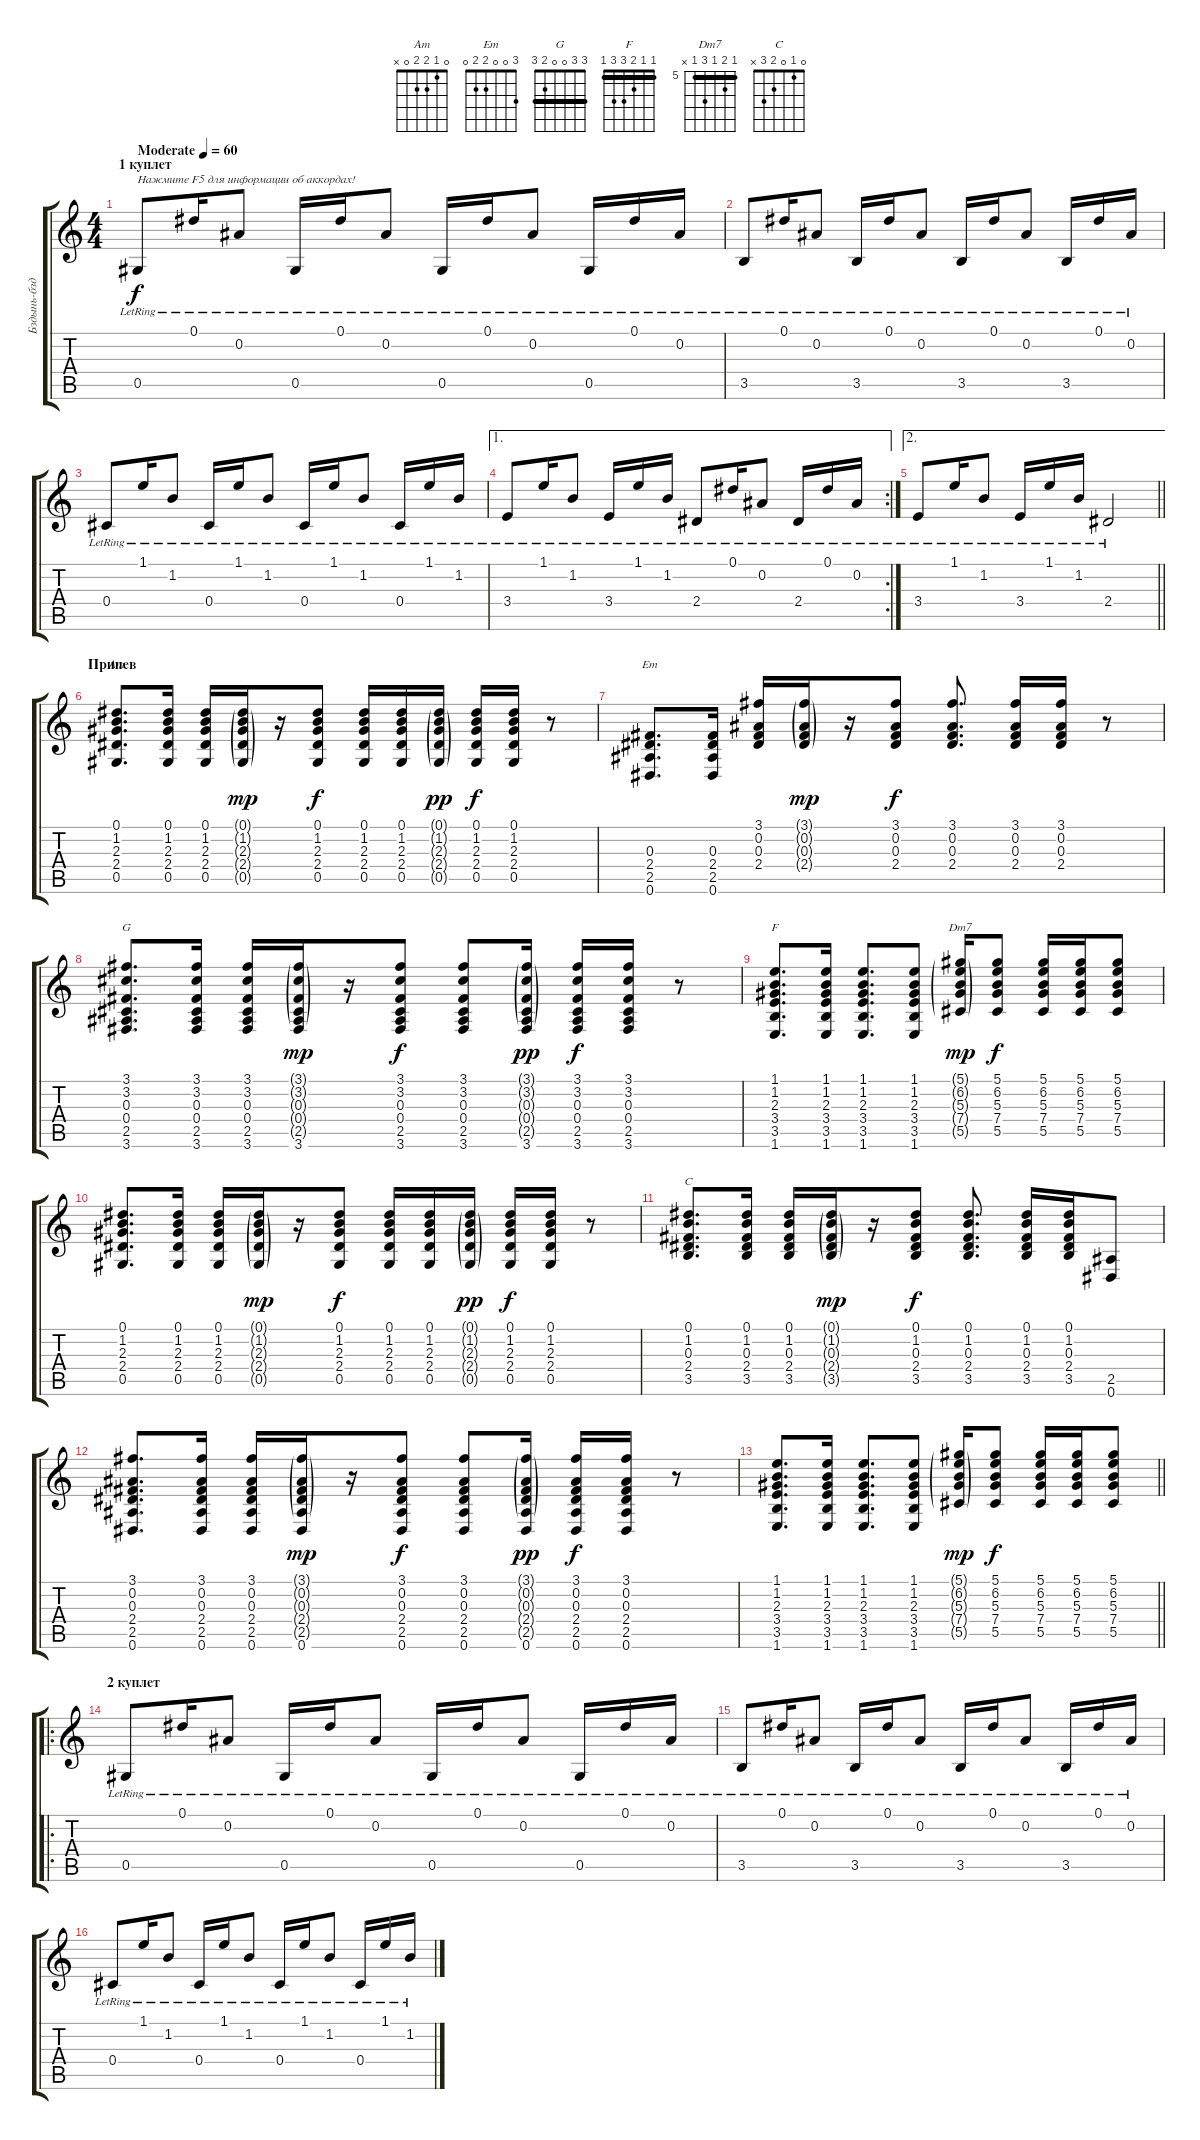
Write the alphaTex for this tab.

\track ("Бздынь-бздынь" "Бздынь-бзд") {instrument acousticguitarsteel}
\staff {score tabs}
\tuning (Eb4 Bb3 Gb3 Db3 Ab2 Eb2) {hide}
\chord ("Am" 0 1 2 2 0 x)
\chord ("Em" 3 0 0 2 2 0)
\chord ("G" 3 3 0 0 2 3) {barre 3}
\chord ("F" 1 1 2 3 3 1) {barre 1}
\chord ("Dm7" 5 6 5 7 5 x) {firstfret 5 barre 5}
\chord ("C" 0 1 0 2 3 x)
\ts (4 4)
\section ("" "1 куплет")
\tempo (60 "Moderate")
\clef g2
\ks c
0.5{lr}.8{txt "Нажмите F5 для информации об аккордах!" dy f instrument acousticguitarsteel} 0.1{lr}.16 0.2{lr}.8 0.5{lr}.16 0.1{lr}.16 0.2{lr}.8 0.5{lr}.16 0.1{lr}.16 0.2{lr}.8 0.5{lr}.16 0.1{lr}.16 0.2{lr}.16 |
3.5{lr}.8 0.1{lr}.16 0.2{lr}.8 3.5{lr}.16 0.1{lr}.16 0.2{lr}.8 3.5{lr}.16 0.1{lr}.16 0.2{lr}.8 3.5{lr}.16 0.1{lr}.16 0.2{lr}.16 |
0.4{lr}.8 1.1{lr}.16 1.2{lr}.8 0.4{lr}.16 1.1{lr}.16 1.2{lr}.8 0.4{lr}.16 1.1{lr}.16 1.2{lr}.8 0.4{lr}.16 1.1{lr}.16 1.2{lr}.16 |
\ae 1
\rc 2
3.4{lr}.8 1.1{lr}.16 1.2{lr}.8 3.4{lr}.16 1.1{lr}.16 1.2{lr}.16 2.4{lr}.8 0.1{lr}.16 0.2{lr}.8 2.4{lr}.16 0.1{lr}.16 0.2{lr}.16 |
\ae 2
\barLineRight lightlight
3.4{lr}.8 1.1{lr}.16 1.2{lr}.8 3.4{lr}.16 1.1{lr}.16 1.2{lr}.16 2.4{lr}.2 |
\section ("" "Припев")
(0.1 1.2 2.3 2.4 0.5).8{d ch "Am"} (0.1 1.2 2.3 2.4 0.5).16 (0.1 1.2 2.3 2.4 0.5).16 (0.1{g} 1.2{g} 2.3{g} 2.4{g} 0.5{g}).16{dy mp} r.16 (0.1 1.2 2.3 2.4 0.5).8{dy f} (0.1 1.2 2.3 2.4 0.5).16 (0.1 1.2 2.3 2.4 0.5).16 (0.1{g} 1.2{g} 2.3{g} 2.4{g} 0.5{g}).16{dy pp} (0.1 1.2 2.3 2.4 0.5).16{dy f} (0.1 1.2 2.3 2.4 0.5).16 r.8 |
(0.3 2.4 2.5 0.6).8{d ch "Em"} (0.3 2.4 2.5 0.6).16 (3.1 0.2 0.3 2.4).16 (3.1{g} 0.2{g} 0.3{g} 2.4{g}).16{dy mp} r.16 (3.1 0.2 0.3 2.4).8{dy f} (3.1 0.2 0.3 2.4).8{d} (3.1 0.2 0.3 2.4).16 (3.1 0.2 0.3 2.4).16 r.8 |
(3.1 3.2 0.3 0.4 2.5 3.6).8{d ch "G"} (3.1 3.2 0.3 0.4 2.5 3.6).16 (3.1 3.2 0.3 0.4 2.5 3.6).16 (3.1{g} 3.2{g} 0.3{g} 0.4{g} 2.5{g} 3.6).16{dy mp} r.16 (3.1 3.2 0.3 0.4 2.5 3.6).8{dy f} (3.1 3.2 0.3 0.4 2.5 3.6).8 (3.1{g} 3.2{g} 0.3{g} 0.4{g} 2.5{g} 3.6).16{dy pp} (3.1 3.2 0.3 0.4 2.5 3.6).16{dy f} (3.1 3.2 0.3 0.4 2.5 3.6).16 r.8 |
(1.1 1.2 2.3 3.4 3.5 1.6).8{d ch "F"} (1.1 1.2 2.3 3.4 3.5 1.6).16 (1.1 1.2 2.3 3.4 3.5 1.6).8{d} (1.1 1.2 2.3 3.4 3.5 1.6).8 (5.1{g} 6.2{g} 5.3{g} 7.4{g} 5.5{g}).16{ch "Dm7" dy mp} (5.1 6.2 5.3 7.4 5.5).8{dy f} (5.1 6.2 5.3 7.4 5.5).16 (5.1 6.2 5.3 7.4 5.5).16 (5.1 6.2 5.3 7.4 5.5).8 |
(0.1 1.2 2.3 2.4 0.5).8{d} (0.1 1.2 2.3 2.4 0.5).16 (0.1 1.2 2.3 2.4 0.5).16 (0.1{g} 1.2{g} 2.3{g} 2.4{g} 0.5{g}).16{dy mp} r.16 (0.1 1.2 2.3 2.4 0.5).8{dy f} (0.1 1.2 2.3 2.4 0.5).16 (0.1 1.2 2.3 2.4 0.5).16 (0.1{g} 1.2{g} 2.3{g} 2.4{g} 0.5{g}).16{dy pp} (0.1 1.2 2.3 2.4 0.5).16{dy f} (0.1 1.2 2.3 2.4 0.5).16 r.8 |
(0.1 1.2 0.3 2.4 3.5).8{d ch "C"} (0.1 1.2 0.3 2.4 3.5).16 (0.1 1.2 0.3 2.4 3.5).16 (0.1{g} 1.2{g} 0.3{g} 2.4{g} 3.5{g}).16{dy mp} r.16 (0.1 1.2 0.3 2.4 3.5).8{dy f} (0.1 1.2 0.3 2.4 3.5).8{d} (0.1 1.2 0.3 2.4 3.5).16 (0.1 1.2 0.3 2.4 3.5).16 (2.5 0.6).8 |
(3.1 0.2 0.3 2.4 2.5 0.6).8{d} (3.1 0.2 0.3 2.4 2.5 0.6).16 (3.1 0.2 0.3 2.4 2.5 0.6).16 (3.1{g} 0.2{g} 0.3{g} 2.4{g} 2.5{g} 0.6).16{dy mp} r.16 (3.1 0.2 0.3 2.4 2.5 0.6).8{dy f} (3.1 0.2 0.3 2.4 2.5 0.6).8 (3.1{g} 0.2{g} 0.3{g} 2.4{g} 2.5{g} 0.6).16{dy pp} (3.1 0.2 0.3 2.4 2.5 0.6).16{dy f} (3.1 0.2 0.3 2.4 2.5 0.6).16 r.8 |
\barLineRight lightlight
(1.1 1.2 2.3 3.4 3.5 1.6).8{d} (1.1 1.2 2.3 3.4 3.5 1.6).16 (1.1 1.2 2.3 3.4 3.5 1.6).8{d} (1.1 1.2 2.3 3.4 3.5 1.6).8 (5.1{g} 6.2{g} 5.3{g} 7.4{g} 5.5{g}).16{dy mp} (5.1 6.2 5.3 7.4 5.5).8{dy f} (5.1 6.2 5.3 7.4 5.5).16 (5.1 6.2 5.3 7.4 5.5).16 (5.1 6.2 5.3 7.4 5.5).8 |
\ro
\section ("" "2 куплет")
0.5{lr}.8 0.1{lr}.16 0.2{lr}.8 0.5{lr}.16 0.1{lr}.16 0.2{lr}.8 0.5{lr}.16 0.1{lr}.16 0.2{lr}.8 0.5{lr}.16 0.1{lr}.16 0.2{lr}.16 |
3.5{lr}.8 0.1{lr}.16 0.2{lr}.8 3.5{lr}.16 0.1{lr}.16 0.2{lr}.8 3.5{lr}.16 0.1{lr}.16 0.2{lr}.8 3.5{lr}.16 0.1{lr}.16 0.2{lr}.16 |
0.4{lr}.8 1.1{lr}.16 1.2{lr}.8 0.4{lr}.16 1.1{lr}.16 1.2{lr}.8 0.4{lr}.16 1.1{lr}.16 1.2{lr}.8 0.4{lr}.16 1.1{lr}.16 1.2{lr}.16
